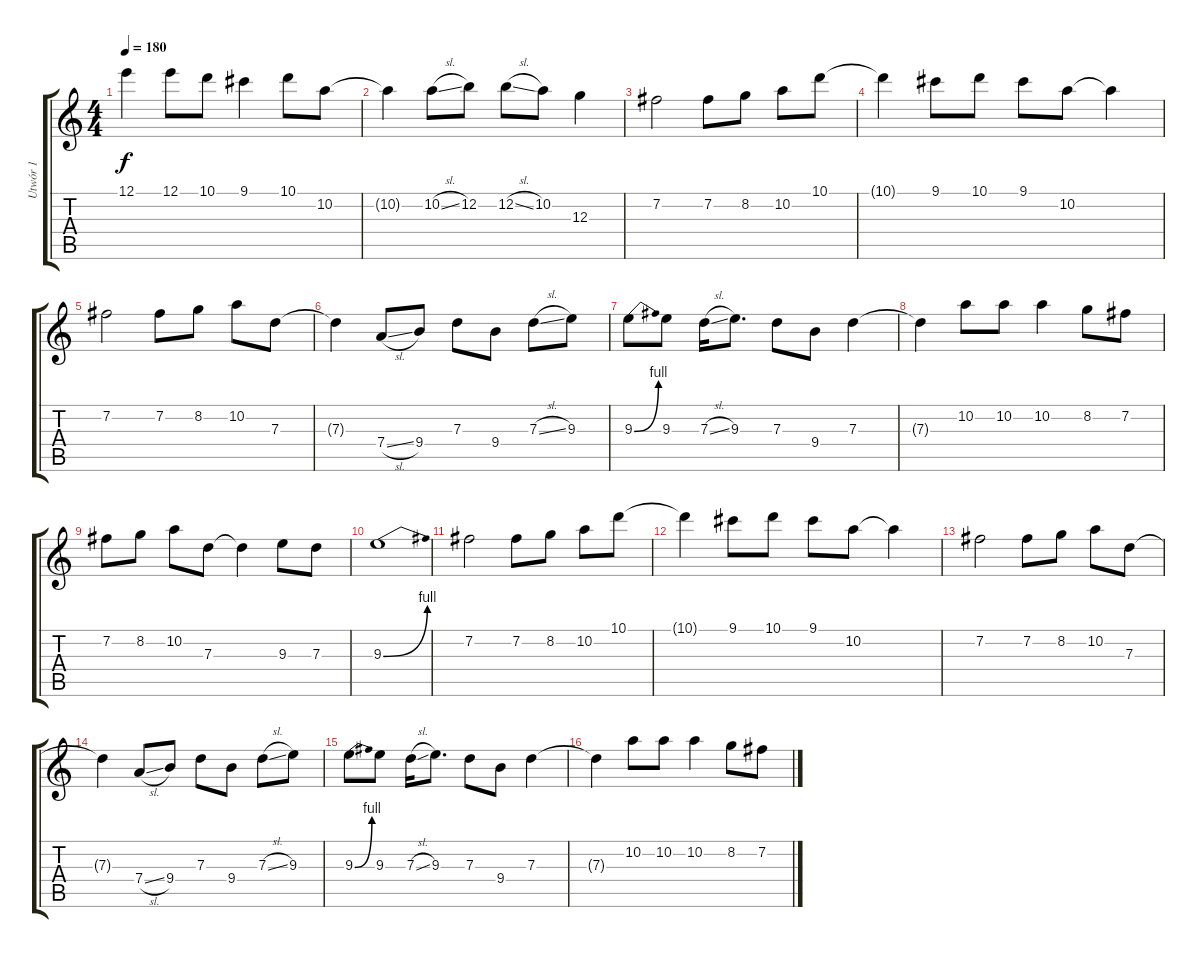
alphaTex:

\track ("Utwór 1" "Utwór 1") {mute instrument overdrivenguitar}
\staff {score tabs}
\tuning (E4 B3 G3 D3 A2 E2) {hide}
\ts (4 4)
\tempo 180
\clef g2
\ks c
12.1{t}.4{dy f} 12.1.8 10.1.8 9.1.4 10.1.8 10.2.8 |
10.2{t}.4 10.2{sl}.8 12.2.8 12.2{sl}.8 10.2.8 12.3.4 |
7.2.2 7.2.8 8.2.8 10.2.8 10.1.8 |
10.1{t}.4 9.1.8 10.1.8 9.1.8 10.2.8 10.2{t}.4 |
7.2.2 7.2.8 8.2.8 10.2.8 7.3.8 |
7.3{t}.4 7.4{sl}.8 9.4.8 7.3.8 9.4.8 7.3{sl}.8 9.3.8 |
9.3{be (bend 0 0 60 4)}.8 9.3.8 7.3{sl}.16 9.3.8{d} 7.3.8 9.4.8 7.3.4 |
7.3{t}.4 10.2.8 10.2.8 10.2.4 8.2.8 7.2.8 |
7.2.8 8.2.8 10.2.8 7.3.8 7.3{t}.4 9.3.8 7.3.8 |
9.3{be (bend 0 0 60 4)}.1 |
7.2.2 7.2.8 8.2.8 10.2.8 10.1.8 |
10.1{t}.4 9.1.8 10.1.8 9.1.8 10.2.8 10.2{t}.4 |
7.2.2 7.2.8 8.2.8 10.2.8 7.3.8 |
7.3{t}.4 7.4{sl}.8 9.4.8 7.3.8 9.4.8 7.3{sl}.8 9.3.8 |
9.3{be (bend 0 0 60 4)}.8 9.3.8 7.3{sl}.16 9.3.8{d} 7.3.8 9.4.8 7.3.4 |
7.3{t}.4 10.2.8 10.2.8 10.2.4 8.2.8 7.2.8
